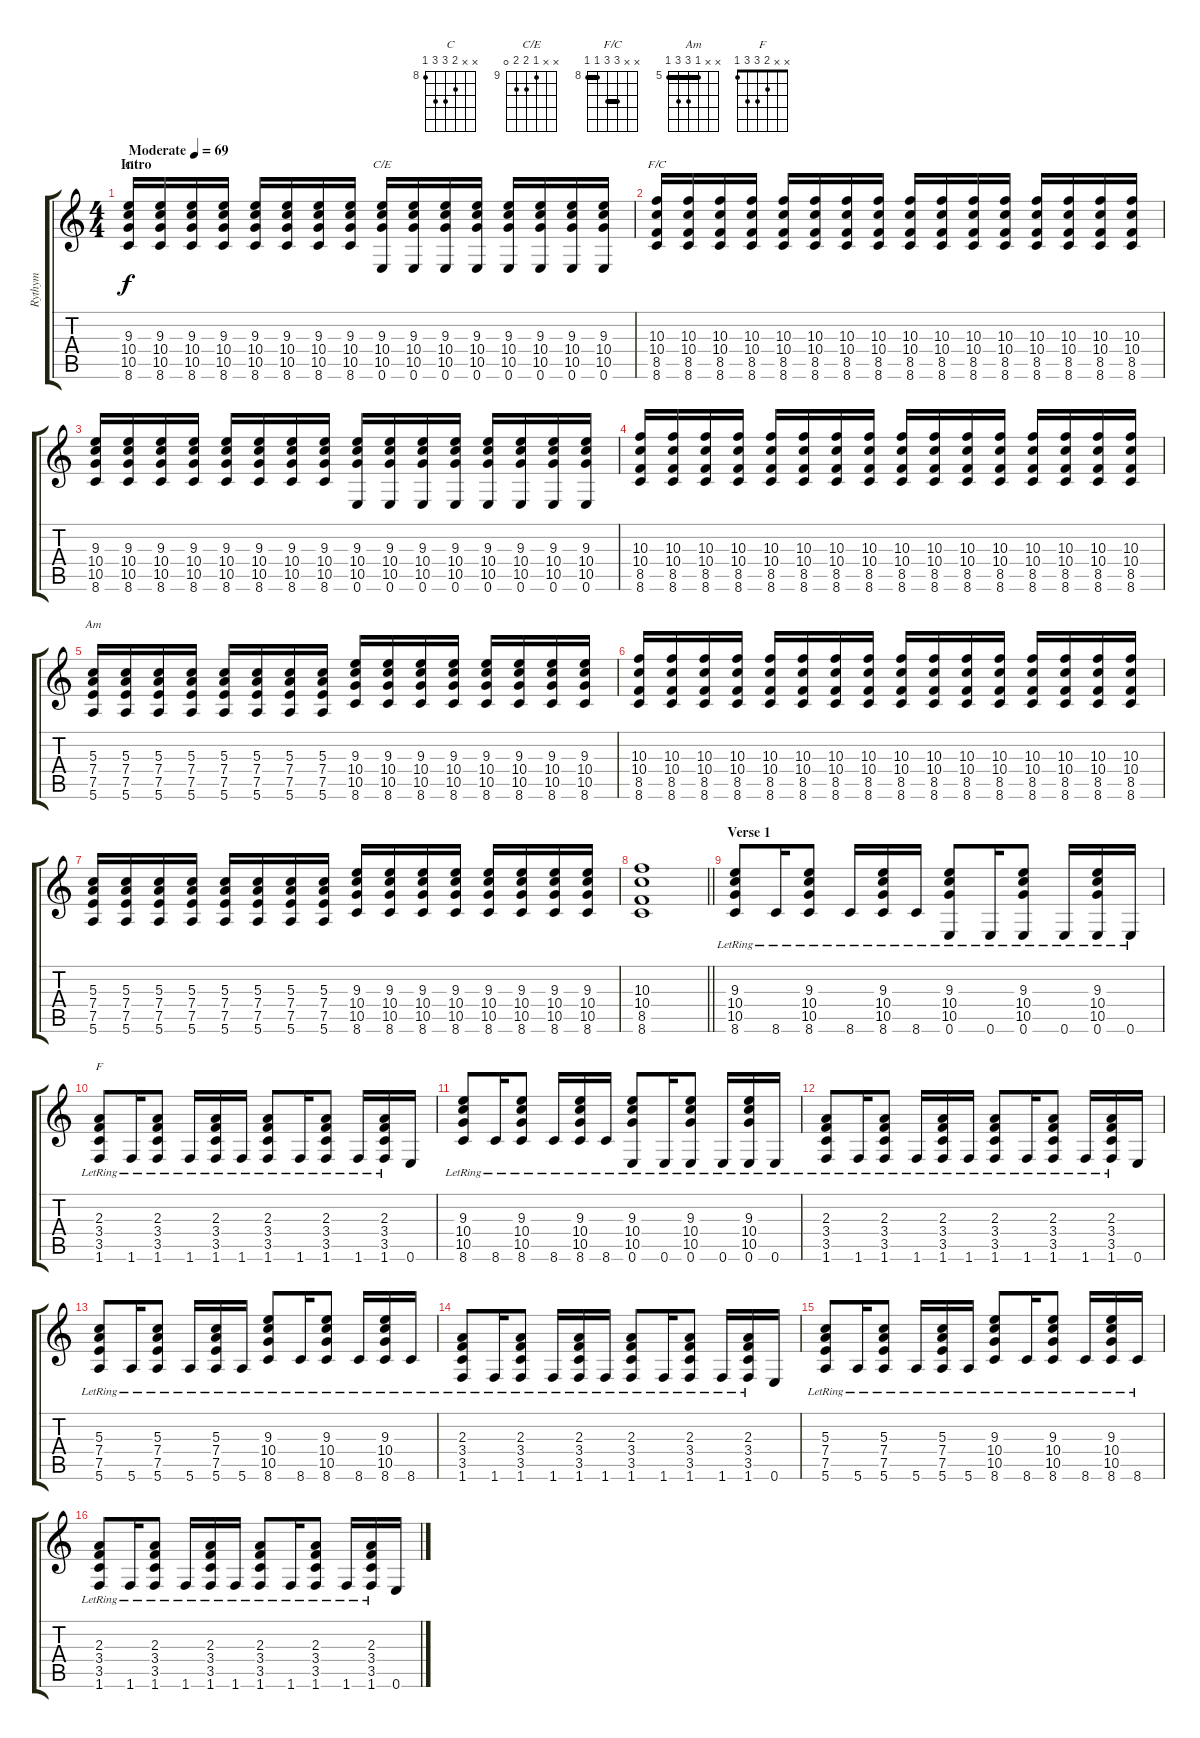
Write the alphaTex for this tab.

\track ("Rythym" "Rythym") {instrument electricguitarclean}
\staff {score tabs}
\tuning (E4 B3 G3 D3 A2 E2) {hide}
\chord ("C" x x 9 10 10 8) {firstfret 8}
\chord ("C/E" x x 9 10 10 0) {firstfret 9}
\chord ("F/C" x x 10 10 8 8) {firstfret 8 barre (8 10)}
\chord ("Am" x x 5 7 7 5) {firstfret 5 barre 5}
\chord ("F" x x 2 3 3 1)
\ts (4 4)
\section ("" "Intro")
\tempo (69 "Moderate")
\clef g2
\ks c
(9.3 10.4 10.5 8.6).16{ch "C" dy f instrument electricguitarclean} (9.3 10.4 10.5 8.6).16 (9.3 10.4 10.5 8.6).16 (9.3 10.4 10.5 8.6).16 (9.3 10.4 10.5 8.6).16 (9.3 10.4 10.5 8.6).16 (9.3 10.4 10.5 8.6).16 (9.3 10.4 10.5 8.6).16 (9.3 10.4 10.5 0.6).16{ch "C/E"} (9.3 10.4 10.5 0.6).16 (9.3 10.4 10.5 0.6).16 (9.3 10.4 10.5 0.6).16 (9.3 10.4 10.5 0.6).16 (9.3 10.4 10.5 0.6).16 (9.3 10.4 10.5 0.6).16 (9.3 10.4 10.5 0.6).16 |
(10.3 10.4 8.5 8.6).16{ch "F/C"} (10.3 10.4 8.5 8.6).16 (10.3 10.4 8.5 8.6).16 (10.3 10.4 8.5 8.6).16 (10.3 10.4 8.5 8.6).16 (10.3 10.4 8.5 8.6).16 (10.3 10.4 8.5 8.6).16 (10.3 10.4 8.5 8.6).16 (10.3 10.4 8.5 8.6).16 (10.3 10.4 8.5 8.6).16 (10.3 10.4 8.5 8.6).16 (10.3 10.4 8.5 8.6).16 (10.3 10.4 8.5 8.6).16 (10.3 10.4 8.5 8.6).16 (10.3 10.4 8.5 8.6).16 (10.3 10.4 8.5 8.6).16 |
(9.3 10.4 10.5 8.6).16 (9.3 10.4 10.5 8.6).16 (9.3 10.4 10.5 8.6).16 (9.3 10.4 10.5 8.6).16 (9.3 10.4 10.5 8.6).16 (9.3 10.4 10.5 8.6).16 (9.3 10.4 10.5 8.6).16 (9.3 10.4 10.5 8.6).16 (9.3 10.4 10.5 0.6).16 (9.3 10.4 10.5 0.6).16 (9.3 10.4 10.5 0.6).16 (9.3 10.4 10.5 0.6).16 (9.3 10.4 10.5 0.6).16 (9.3 10.4 10.5 0.6).16 (9.3 10.4 10.5 0.6).16 (9.3 10.4 10.5 0.6).16 |
(10.3 10.4 8.5 8.6).16 (10.3 10.4 8.5 8.6).16 (10.3 10.4 8.5 8.6).16 (10.3 10.4 8.5 8.6).16 (10.3 10.4 8.5 8.6).16 (10.3 10.4 8.5 8.6).16 (10.3 10.4 8.5 8.6).16 (10.3 10.4 8.5 8.6).16 (10.3 10.4 8.5 8.6).16 (10.3 10.4 8.5 8.6).16 (10.3 10.4 8.5 8.6).16 (10.3 10.4 8.5 8.6).16 (10.3 10.4 8.5 8.6).16 (10.3 10.4 8.5 8.6).16 (10.3 10.4 8.5 8.6).16 (10.3 10.4 8.5 8.6).16 |
(5.3 7.4 7.5 5.6).16{ch "Am"} (5.3 7.4 7.5 5.6).16 (5.3 7.4 7.5 5.6).16 (5.3 7.4 7.5 5.6).16 (5.3 7.4 7.5 5.6).16 (5.3 7.4 7.5 5.6).16 (5.3 7.4 7.5 5.6).16 (5.3 7.4 7.5 5.6).16 (9.3 10.4 10.5 8.6).16 (9.3 10.4 10.5 8.6).16 (9.3 10.4 10.5 8.6).16 (9.3 10.4 10.5 8.6).16 (9.3 10.4 10.5 8.6).16 (9.3 10.4 10.5 8.6).16 (9.3 10.4 10.5 8.6).16 (9.3 10.4 10.5 8.6).16 |
(10.3 10.4 8.5 8.6).16 (10.3 10.4 8.5 8.6).16 (10.3 10.4 8.5 8.6).16 (10.3 10.4 8.5 8.6).16 (10.3 10.4 8.5 8.6).16 (10.3 10.4 8.5 8.6).16 (10.3 10.4 8.5 8.6).16 (10.3 10.4 8.5 8.6).16 (10.3 10.4 8.5 8.6).16 (10.3 10.4 8.5 8.6).16 (10.3 10.4 8.5 8.6).16 (10.3 10.4 8.5 8.6).16 (10.3 10.4 8.5 8.6).16 (10.3 10.4 8.5 8.6).16 (10.3 10.4 8.5 8.6).16 (10.3 10.4 8.5 8.6).16 |
(5.3 7.4 7.5 5.6).16 (5.3 7.4 7.5 5.6).16 (5.3 7.4 7.5 5.6).16 (5.3 7.4 7.5 5.6).16 (5.3 7.4 7.5 5.6).16 (5.3 7.4 7.5 5.6).16 (5.3 7.4 7.5 5.6).16 (5.3 7.4 7.5 5.6).16 (9.3 10.4 10.5 8.6).16 (9.3 10.4 10.5 8.6).16 (9.3 10.4 10.5 8.6).16 (9.3 10.4 10.5 8.6).16 (9.3 10.4 10.5 8.6).16 (9.3 10.4 10.5 8.6).16 (9.3 10.4 10.5 8.6).16 (9.3 10.4 10.5 8.6).16 |
\barLineRight lightlight
(10.3 10.4 8.5 8.6).1 |
\section ("" "Verse 1")
(9.3{lr} 10.4{lr} 10.5{lr} 8.6{lr}).8{volume 5} 8.6{lr}.16 (9.3{lr} 10.4{lr} 10.5{lr} 8.6{lr}).8 8.6{lr}.16 (9.3{lr} 10.4{lr} 10.5{lr} 8.6{lr}).16 8.6{lr}.16 (9.3{lr} 10.4{lr} 10.5{lr} 0.6{lr}).8 0.6{lr}.16 (9.3{lr} 10.4{lr} 10.5{lr} 0.6{lr}).8 0.6{lr}.16 (9.3{lr} 10.4{lr} 10.5{lr} 0.6{lr}).16 0.6{lr}.16 |
(2.3{lr} 3.4{lr} 3.5{lr} 1.6{lr}).8{ch "F"} 1.6{lr}.16 (2.3{lr} 3.4{lr} 3.5{lr} 1.6{lr}).8 1.6{lr}.16 (2.3{lr} 3.4{lr} 3.5{lr} 1.6{lr}).16 1.6{lr}.16 (2.3{lr} 3.4{lr} 3.5{lr} 1.6{lr}).8 1.6{lr}.16 (2.3{lr} 3.4{lr} 3.5{lr} 1.6{lr}).8 1.6{lr}.16 (2.3{lr} 3.4{lr} 3.5{lr} 1.6{lr}).16 0.6.16 |
(9.3{lr} 10.4{lr} 10.5{lr} 8.6{lr}).8 8.6{lr}.16 (9.3{lr} 10.4{lr} 10.5{lr} 8.6{lr}).8 8.6{lr}.16 (9.3{lr} 10.4{lr} 10.5{lr} 8.6{lr}).16 8.6{lr}.16 (9.3{lr} 10.4{lr} 10.5{lr} 0.6{lr}).8 0.6{lr}.16 (9.3{lr} 10.4{lr} 10.5{lr} 0.6{lr}).8 0.6{lr}.16 (9.3{lr} 10.4{lr} 10.5{lr} 0.6{lr}).16 0.6{lr}.16 |
(2.3{lr} 3.4{lr} 3.5{lr} 1.6{lr}).8 1.6{lr}.16 (2.3{lr} 3.4{lr} 3.5{lr} 1.6{lr}).8 1.6{lr}.16 (2.3{lr} 3.4{lr} 3.5{lr} 1.6{lr}).16 1.6{lr}.16 (2.3{lr} 3.4{lr} 3.5{lr} 1.6{lr}).8 1.6{lr}.16 (2.3{lr} 3.4{lr} 3.5{lr} 1.6{lr}).8 1.6{lr}.16 (2.3{lr} 3.4{lr} 3.5{lr} 1.6{lr}).16 0.6.16 |
(5.3{lr} 7.4{lr} 7.5{lr} 5.6{lr}).8 5.6{lr}.16 (5.3{lr} 7.4{lr} 7.5{lr} 5.6{lr}).8 5.6{lr}.16 (5.3{lr} 7.4{lr} 7.5{lr} 5.6{lr}).16 5.6{lr}.16 (9.3{lr} 10.4{lr} 10.5{lr} 8.6{lr}).8 8.6{lr}.16 (9.3{lr} 10.4{lr} 10.5{lr} 8.6{lr}).8 8.6{lr}.16 (9.3{lr} 10.4{lr} 10.5{lr} 8.6{lr}).16 8.6{lr}.16 |
(2.3{lr} 3.4{lr} 3.5{lr} 1.6{lr}).8 1.6{lr}.16 (2.3{lr} 3.4{lr} 3.5{lr} 1.6{lr}).8 1.6{lr}.16 (2.3{lr} 3.4{lr} 3.5{lr} 1.6{lr}).16 1.6{lr}.16 (2.3{lr} 3.4{lr} 3.5{lr} 1.6{lr}).8 1.6{lr}.16 (2.3{lr} 3.4{lr} 3.5{lr} 1.6{lr}).8 1.6{lr}.16 (2.3{lr} 3.4{lr} 3.5{lr} 1.6{lr}).16 0.6.16 |
(5.3{lr} 7.4{lr} 7.5{lr} 5.6{lr}).8 5.6{lr}.16 (5.3{lr} 7.4{lr} 7.5{lr} 5.6{lr}).8 5.6{lr}.16 (5.3{lr} 7.4{lr} 7.5{lr} 5.6{lr}).16 5.6{lr}.16 (9.3{lr} 10.4{lr} 10.5{lr} 8.6{lr}).8 8.6{lr}.16 (9.3{lr} 10.4{lr} 10.5{lr} 8.6{lr}).8 8.6{lr}.16 (9.3{lr} 10.4{lr} 10.5{lr} 8.6{lr}).16 8.6{lr}.16 |
(2.3{lr} 3.4{lr} 3.5{lr} 1.6{lr}).8 1.6{lr}.16 (2.3{lr} 3.4{lr} 3.5{lr} 1.6{lr}).8 1.6{lr}.16 (2.3{lr} 3.4{lr} 3.5{lr} 1.6{lr}).16 1.6{lr}.16 (2.3{lr} 3.4{lr} 3.5{lr} 1.6{lr}).8 1.6{lr}.16 (2.3{lr} 3.4{lr} 3.5{lr} 1.6{lr}).8 1.6{lr}.16 (2.3{lr} 3.4{lr} 3.5{lr} 1.6{lr}).16 0.6.16
